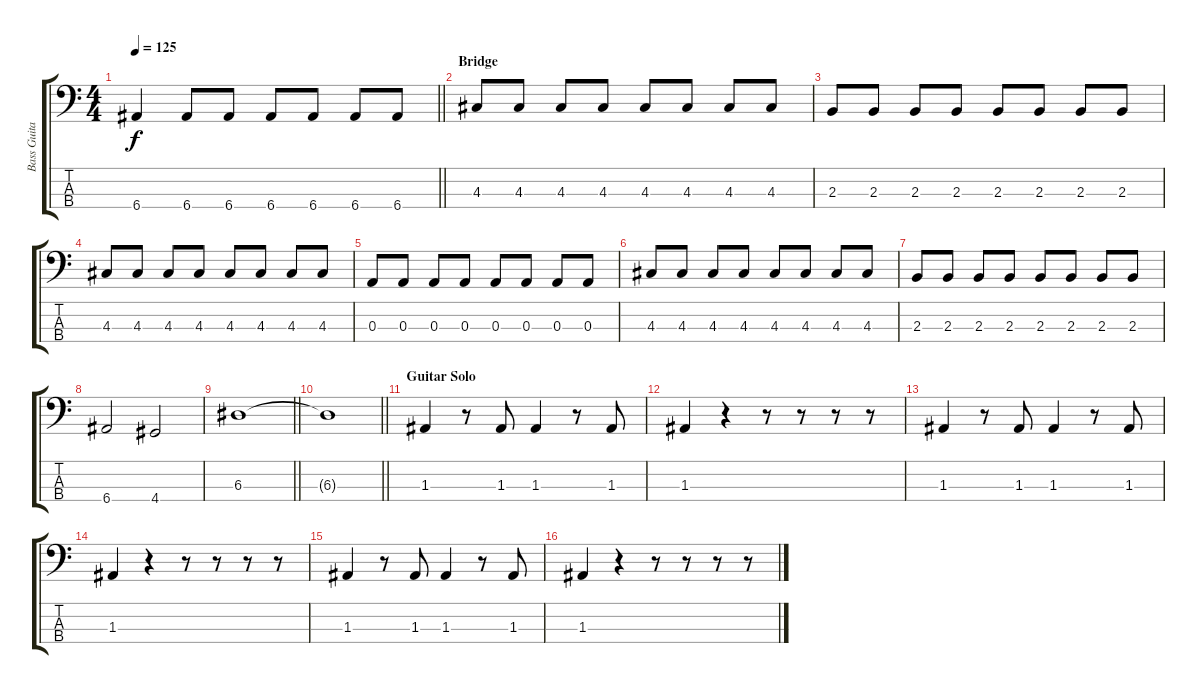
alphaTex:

\track ("Bass Guitar" "Bass Guita") {instrument electricbasspick}
\staff {score tabs}
\tuning (G2 D2 A1 E1) {hide}
\ts (4 4)
\tempo 125
\clef f4
\barLineRight lightlight
\ks c
6.4.4{dy f} 6.4.8 6.4.8 6.4.8 6.4.8 6.4.8 6.4.8 |
\section ("" "Bridge")
4.3.8 4.3.8 4.3.8 4.3.8 4.3.8 4.3.8 4.3.8 4.3.8 |
2.3.8 2.3.8 2.3.8 2.3.8 2.3.8 2.3.8 2.3.8 2.3.8 |
4.3.8 4.3.8 4.3.8 4.3.8 4.3.8 4.3.8 4.3.8 4.3.8 |
0.3.8 0.3.8 0.3.8 0.3.8 0.3.8 0.3.8 0.3.8 0.3.8 |
4.3.8 4.3.8 4.3.8 4.3.8 4.3.8 4.3.8 4.3.8 4.3.8 |
2.3.8 2.3.8 2.3.8 2.3.8 2.3.8 2.3.8 2.3.8 2.3.8 |
6.4.2 4.4.2 |
\barLineRight lightlight
6.3.1 |
\barLineRight lightlight
6.3{t}.1 |
\section ("" "Guitar Solo")
1.3.4 r.8 1.3.8 1.3.4 r.8 1.3.8 |
1.3.4 r.4 r.8 r.8 r.8 r.8 |
1.3.4 r.8 1.3.8 1.3.4 r.8 1.3.8 |
1.3.4 r.4 r.8 r.8 r.8 r.8 |
1.3.4 r.8 1.3.8 1.3.4 r.8 1.3.8 |
1.3.4 r.4 r.8 r.8 r.8 r.8
